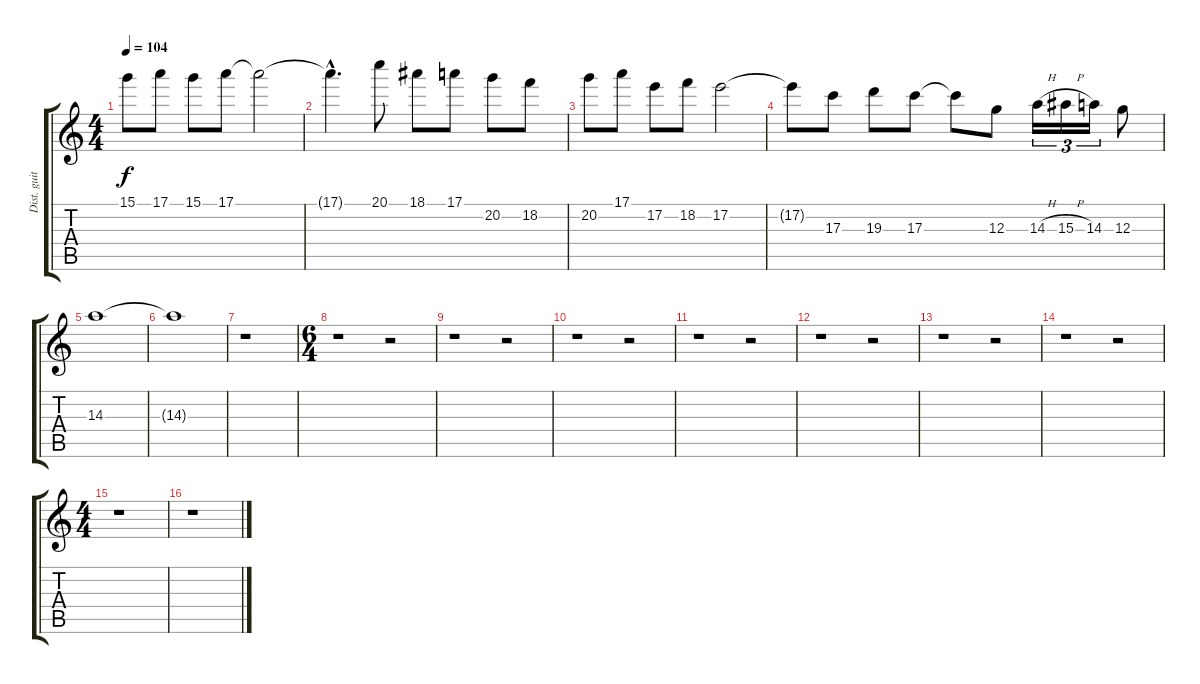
\track ("Dist. guitar 3" "Dist. guit") {instrument distortionguitar}
\staff {score tabs}
\tuning (E4 B3 G3 D3 A2 E2) {hide}
\ts (4 4)
\tempo 104
\clef g2
\ks c
15.1.8{dy f} 17.1.8 15.1.8 17.1.8 17.1{t}.2 |
17.1{hac t}.4{d} 20.1.8 18.1.8 17.1.8 20.2.8 18.2.8 |
20.2.8 17.1.8 17.2.8 18.2.8 17.2.2 |
17.2{t}.8 17.3.8 19.3.8 17.3.8 17.3{t}.8 12.3.8 14.3{h}.16{tu (3 2)} 15.3{h}.16{tu (3 2)} 14.3.16{tu (3 2)} 12.3.8 |
14.3.1 |
14.3{t}.1 |
r.1 |
\ts (6 4)
r.1 r.2 |
r.1 r.2 |
r.1 r.2 |
r.1 r.2 |
r.1 r.2 |
r.1 r.2 |
r.1 r.2 |
\ts (4 4)
r.1 |
r.1
